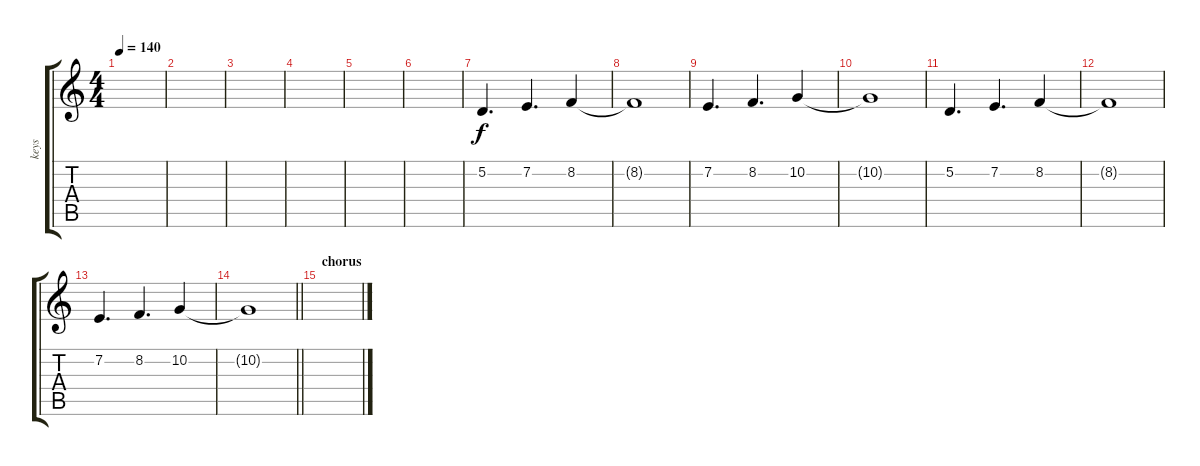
\track ("keys" "keys") {instrument rockorgan}
\staff {score tabs}
\tuning (D4 A3 F3 C3 G2 D2) {hide}
\ts (4 4)
\tempo 140
\clef g2
\ks c
|
|
|
|
|
|
5.2.4{d} 7.2.4{d} 8.2.4 |
8.2{t}.1 |
7.2.4{d} 8.2.4{d} 10.2.4 |
10.2{t}.1 |
5.2.4{d} 7.2.4{d} 8.2.4 |
8.2{t}.1 |
7.2.4{d} 8.2.4{d} 10.2.4 |
\barLineRight lightlight
10.2{t}.1 |
\section ("" "chorus")
